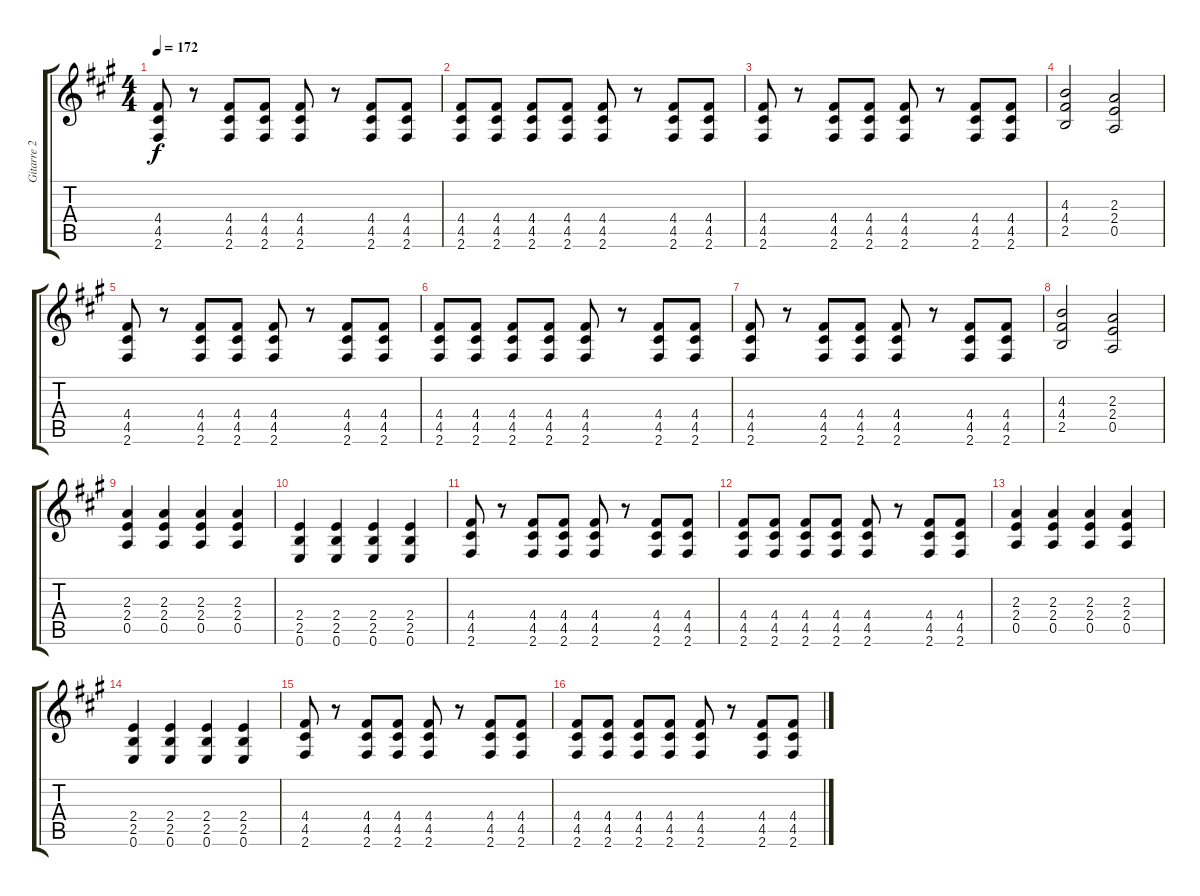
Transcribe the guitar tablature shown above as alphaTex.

\track ("Gitarre 2" "Gitarre 2") {instrument overdrivenguitar}
\staff {score tabs}
\tuning (E4 B3 G3 D3 A2 E2) {hide}
\ts (4 4)
\tempo 172
\clef g2
\ks a
(4.4 4.5 2.6).8{dy f} r.8 (4.4 4.5 2.6).8 (4.4 4.5 2.6).8 (4.4 4.5 2.6).8 r.8 (4.4 4.5 2.6).8 (4.4 4.5 2.6).8 |
(4.4 4.5 2.6).8 (4.4 4.5 2.6).8 (4.4 4.5 2.6).8 (4.4 4.5 2.6).8 (4.4 4.5 2.6).8 r.8 (4.4 4.5 2.6).8 (4.4 4.5 2.6).8 |
(4.4 4.5 2.6).8 r.8 (4.4 4.5 2.6).8 (4.4 4.5 2.6).8 (4.4 4.5 2.6).8 r.8 (4.4 4.5 2.6).8 (4.4 4.5 2.6).8 |
(4.3 4.4 2.5).2 (2.3 2.4 0.5).2 |
(4.4 4.5 2.6).8 r.8 (4.4 4.5 2.6).8 (4.4 4.5 2.6).8 (4.4 4.5 2.6).8 r.8 (4.4 4.5 2.6).8 (4.4 4.5 2.6).8 |
(4.4 4.5 2.6).8 (4.4 4.5 2.6).8 (4.4 4.5 2.6).8 (4.4 4.5 2.6).8 (4.4 4.5 2.6).8 r.8 (4.4 4.5 2.6).8 (4.4 4.5 2.6).8 |
(4.4 4.5 2.6).8 r.8 (4.4 4.5 2.6).8 (4.4 4.5 2.6).8 (4.4 4.5 2.6).8 r.8 (4.4 4.5 2.6).8 (4.4 4.5 2.6).8 |
(4.3 4.4 2.5).2 (2.3 2.4 0.5).2 |
(2.3 2.4 0.5).4 (2.3 2.4 0.5).4 (2.3 2.4 0.5).4 (2.3 2.4 0.5).4 |
(2.4 2.5 0.6).4 (2.4 2.5 0.6).4 (2.4 2.5 0.6).4 (2.4 2.5 0.6).4 |
(4.4 4.5 2.6).8 r.8 (4.4 4.5 2.6).8 (4.4 4.5 2.6).8 (4.4 4.5 2.6).8 r.8 (4.4 4.5 2.6).8 (4.4 4.5 2.6).8 |
(4.4 4.5 2.6).8 (4.4 4.5 2.6).8 (4.4 4.5 2.6).8 (4.4 4.5 2.6).8 (4.4 4.5 2.6).8 r.8 (4.4 4.5 2.6).8 (4.4 4.5 2.6).8 |
(2.3 2.4 0.5).4 (2.3 2.4 0.5).4 (2.3 2.4 0.5).4 (2.3 2.4 0.5).4 |
(2.4 2.5 0.6).4 (2.4 2.5 0.6).4 (2.4 2.5 0.6).4 (2.4 2.5 0.6).4 |
(4.4 4.5 2.6).8 r.8 (4.4 4.5 2.6).8 (4.4 4.5 2.6).8 (4.4 4.5 2.6).8 r.8 (4.4 4.5 2.6).8 (4.4 4.5 2.6).8 |
(4.4 4.5 2.6).8 (4.4 4.5 2.6).8 (4.4 4.5 2.6).8 (4.4 4.5 2.6).8 (4.4 4.5 2.6).8 r.8 (4.4 4.5 2.6).8 (4.4 4.5 2.6).8
